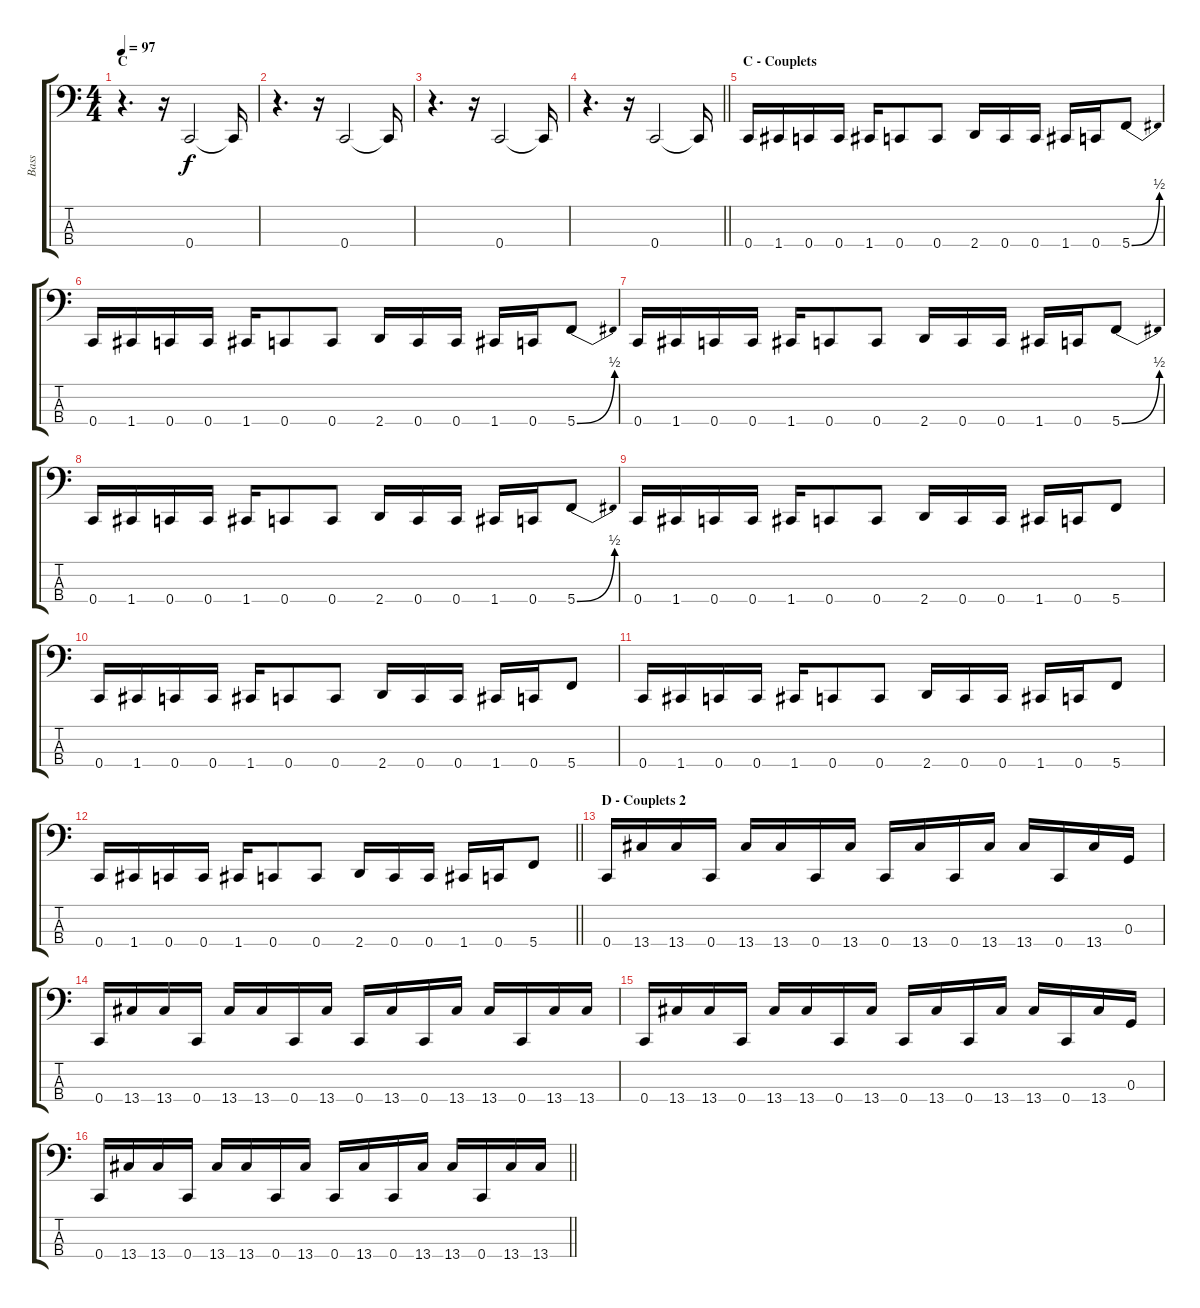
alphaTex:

\track ("Bass" "Bass") {instrument electricbassfinger}
\staff {score tabs}
\tuning (F2 C2 G1 C1) {hide}
\ts (4 4)
\section ("" "C")
\tempo 97
\clef f4
\ks c
r.4{d dy f} r.16 0.4.2 0.4{t}.16 |
r.4{d} r.16 0.4.2 0.4{t}.16 |
r.4{d} r.16 0.4.2 0.4{t}.16 |
\barLineRight lightlight
r.4{d} r.16 0.4.2 0.4{t}.16 |
\section ("" "C - Couplets")
0.4.16 1.4.16 0.4.16 0.4.16 1.4.16 0.4.8 0.4.8 2.4.16 0.4.16 0.4.16 1.4.16 0.4.16 5.4{be (bend 0 0 60 2)}.8 |
0.4.16 1.4.16 0.4.16 0.4.16 1.4.16 0.4.8 0.4.8 2.4.16 0.4.16 0.4.16 1.4.16 0.4.16 5.4{be (bend 0 0 60 2)}.8 |
0.4.16 1.4.16 0.4.16 0.4.16 1.4.16 0.4.8 0.4.8 2.4.16 0.4.16 0.4.16 1.4.16 0.4.16 5.4{be (bend 0 0 60 2)}.8 |
0.4.16 1.4.16 0.4.16 0.4.16 1.4.16 0.4.8 0.4.8 2.4.16 0.4.16 0.4.16 1.4.16 0.4.16 5.4{be (bend 0 0 60 2)}.8 |
0.4.16 1.4.16 0.4.16 0.4.16 1.4.16 0.4.8 0.4.8 2.4.16 0.4.16 0.4.16 1.4.16 0.4.16 5.4.8 |
0.4.16 1.4.16 0.4.16 0.4.16 1.4.16 0.4.8 0.4.8 2.4.16 0.4.16 0.4.16 1.4.16 0.4.16 5.4.8 |
0.4.16 1.4.16 0.4.16 0.4.16 1.4.16 0.4.8 0.4.8 2.4.16 0.4.16 0.4.16 1.4.16 0.4.16 5.4.8 |
\barLineRight lightlight
0.4.16 1.4.16 0.4.16 0.4.16 1.4.16 0.4.8 0.4.8 2.4.16 0.4.16 0.4.16 1.4.16 0.4.16 5.4.8 |
\section ("" "D - Couplets 2")
0.4.16 13.4.16 13.4.16 0.4.16 13.4.16 13.4.16 0.4.16 13.4.16 0.4.16 13.4.16 0.4.16 13.4.16 13.4.16 0.4.16 13.4.16 0.3.16 |
0.4.16 13.4.16 13.4.16 0.4.16 13.4.16 13.4.16 0.4.16 13.4.16 0.4.16 13.4.16 0.4.16 13.4.16 13.4.16 0.4.16 13.4.16 13.4.16 |
0.4.16 13.4.16 13.4.16 0.4.16 13.4.16 13.4.16 0.4.16 13.4.16 0.4.16 13.4.16 0.4.16 13.4.16 13.4.16 0.4.16 13.4.16 0.3.16 |
\barLineRight lightlight
0.4.16 13.4.16 13.4.16 0.4.16 13.4.16 13.4.16 0.4.16 13.4.16 0.4.16 13.4.16 0.4.16 13.4.16 13.4.16 0.4.16 13.4.16 13.4.16
